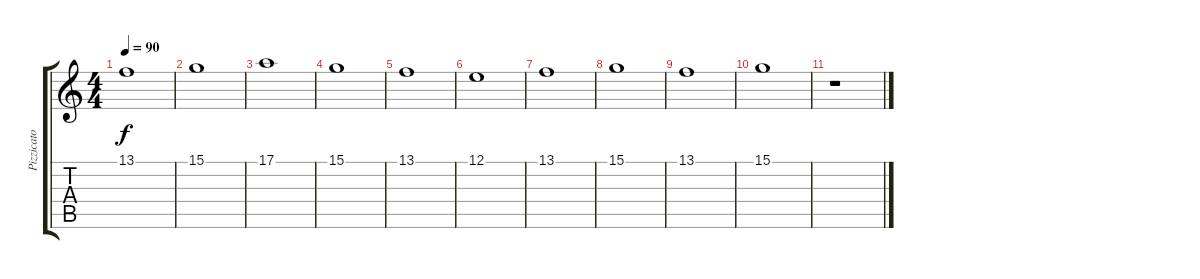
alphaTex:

\track ("Pizzicato" "Pizzicato") {instrument pizzicatostrings}
\staff {score tabs}
\tuning (E4 B3 G3 D3 A2 E2) {hide}
\ts (4 4)
\tempo 90
\clef g2
\ks c
13.1.1{dy f} |
15.1.1 |
17.1.1{volume 10 instrument stringensemble1} |
15.1.1 |
13.1.1 |
12.1.1 |
13.1.1{volume 10 instrument stringensemble1} |
15.1.1 |
13.1.1 |
15.1.1 |
r.1
